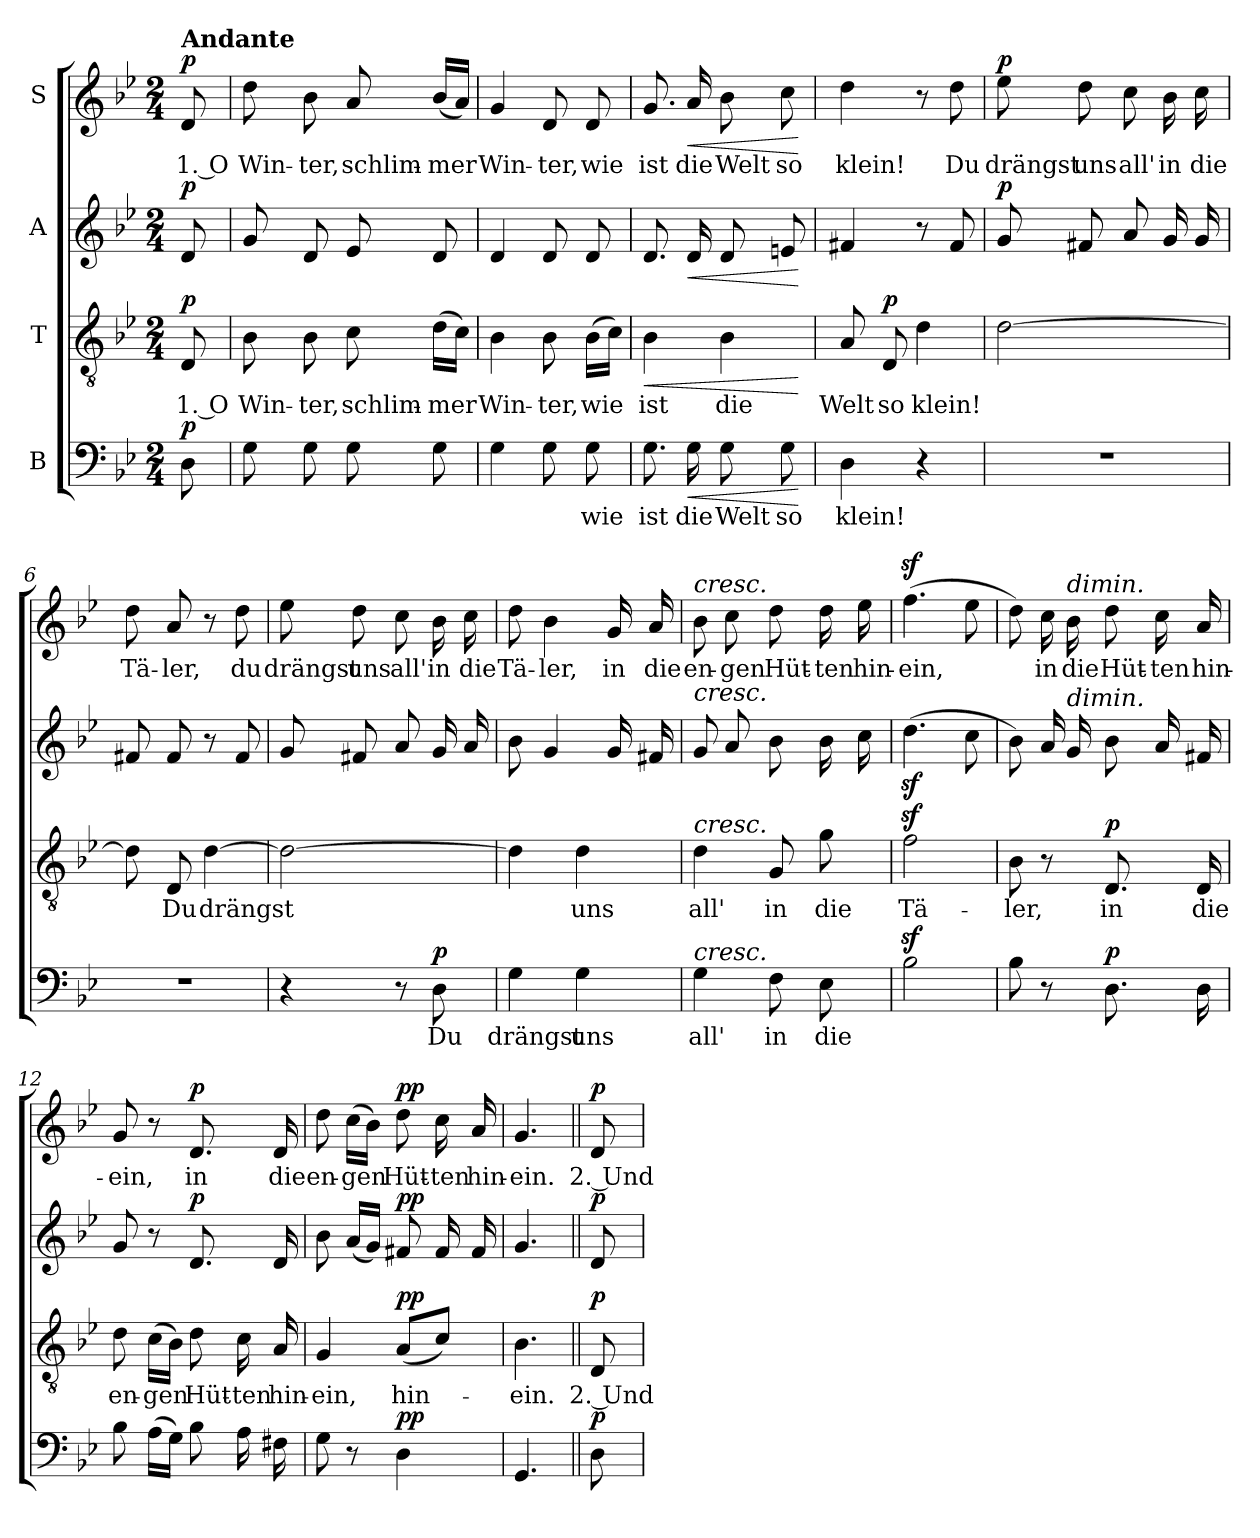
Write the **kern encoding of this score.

**kern	**text	**dynam	**kern	**text	**dynam	**kern	**dynam	**kern	**text	**dynam
*part4	*part4	*part4	*part3	*part3	*part3	*part2	*part2	*part1	*part1	*part1
*staff4	*staff4	*staff4	*staff3	*staff3	*staff3	*staff2	*staff2	*staff1	*staff1	*staff1
*I"B	*	*	*I"T	*	*	*I"A	*	*I"S	*	*
*clefF4	*	*	*clefGv2	*	*	*clefG2	*	*clefG2	*	*
*k[b-e-]	*	*	*k[b-e-]	*	*	*k[b-e-]	*	*k[b-e-]	*	*
*M2/4	*	*	*M2/4	*	*	*M2/4	*	*M2/4	*	*
=	=	=	=	=	=	=	=	=	=	=
!	!	!	!	!	!	!	!	!LO:TX:a:B:t=Andante	!	!
!	!	!LO:DY:a	!	!	!LO:DY:a	!	!LO:DY:a	!	!	!LO:DY:a
8D\	.	p	8D/	1. O	p	8d/	p	8d/	1. O	p
=1	=1	=1	=1	=1	=1	=1	=1	=1	=1	=1
8G\	.	.	8B-\	Win-	.	8g/	.	8dd\	Win-	.
8G\	.	.	8B-\	-ter,	.	8d/	.	8b-\	-ter,	.
8G\	.	.	8c\	schlim-	.	8e-/	.	8a/	schlim-	.
8G\	.	.	(16d\LL	-mer	.	8d/	.	(16b-/LL	-mer	.
.	.	.	16c\JJ)	.	.	.	.	16a/JJ)	.	.
=2	=2	=2	=2	=2	=2	=2	=2	=2	=2	=2
4G\	.	.	4B-\	Win-	.	4d/	.	4g/	Win-	.
8G\	.	.	8B-\	-ter,	.	8d/	.	8d/	-ter,	.
8G\	wie	.	(16B-\LL	wie	.	8d/	.	8d/	wie	.
.	.	.	16c\JJ)	.	.	.	.	.	.	.
=3	=3	=3	=3	=3	=3	=3	=3	=3	=3	=3
!	!	!	!	!	!LO:HP:b	!	!	!	!	!
8.G\	ist	.	4B-\	ist	<	8.d/	.	8.g/	ist	.
!	!	!LO:HP:b	!	!	!	!	!LO:HP:b	!	!	!LO:HP:b
16G\	die	<	.	.	.	16d/	<	16a/	die	<
8G\	Welt	.	4B-\	die	.	8d/	.	8b-\	Welt	.
8G\	so	.	.	.	.	8en/	.	8cc\	so	.
.	.	[	.	.	[	.	[	.	.	[
=4	=4	=4	=4	=4	=4	=4	=4	=4	=4	=4
4D\	klein!	.	8A/	Welt	.	4f#X/	.	4dd\	klein!	.
!	!	!	!	!	!LO:DY:a	!	!	!	!	!
.	.	.	8D/	so	p	.	.	.	.	.
4r	.	.	4d\	klein!	.	8r	.	8r	.	.
.	.	.	.	.	.	8f#/	.	8dd\	Du	.
!!LO:LB:g=z
=5	=5	=5	=5	=5	=5	=5	=5	=5	=5	=5
!	!	!	!	!	!	!	!LO:DY:a	!	!	!LO:DY:a
2r	.	.	[2d\	.	.	8g/	p	8ee-\	drängst	p
.	.	.	.	.	.	8f#X/	.	8dd\	uns	.
.	.	.	.	.	.	8a/	.	8cc\	all'	.
.	.	.	.	.	.	16g/	.	16b-\	in	.
.	.	.	.	.	.	16g/	.	16cc\	die	.
=6	=6	=6	=6	=6	=6	=6	=6	=6	=6	=6
2r	.	.	8d\]	.	.	8f#X/	.	8dd\	Tä-	.
.	.	.	8D/	Du	.	8f#/	.	8a/	-ler,	.
.	.	.	[4d\	drängst	.	8r	.	8r	.	.
.	.	.	.	.	.	8f#/	.	8dd\	du	.
=7	=7	=7	=7	=7	=7	=7	=7	=7	=7	=7
4r	.	.	2d\_	.	.	8g/	.	8ee-\	drängst	.
.	.	.	.	.	.	8f#X/	.	8dd\	uns	.
8r	.	.	.	.	.	8a/	.	8cc\	all'	.
!	!	!LO:DY:a	!	!	!	!	!	!	!	!
8D\	Du	p	.	.	.	16g/	.	16b-\	in	.
.	.	.	.	.	.	16a/	.	16cc\	die	.
=8	=8	=8	=8	=8	=8	=8	=8	=8	=8	=8
4G\	drängst	.	4d\]	.	.	8b-\	.	8dd\	Tä-	.
.	.	.	.	.	.	4g/	.	4b-\	-ler,	.
4G\	uns	.	4d\	uns	.	.	.	.	.	.
.	.	.	.	.	.	16g/	.	16g/	in	.
.	.	.	.	.	.	16f#X/	.	16a/	die	.
!!LO:LB:g=z
=9	=9	=9	=9	=9	=9	=9	=9	=9	=9	=9
!	!	!	!	!	!	!	!	!LO:TX:a:i:t=cresc.	!	!
!	!	!	!	!	!	!LO:TX:a:i:t=cresc.	!	!	!	!
!	!	!	!LO:TX:a:i:t=cresc.	!	!	!	!	!	!	!
!LO:TX:a:i:t=cresc.	!	!	!	!	!	!	!	!	!	!
4G\	all'	.	4d\	all'	.	8g/	.	8b-\	en-	.
.	.	.	.	.	.	8a/	.	8cc\	-gen	.
8F\	in	.	8G/	in	.	8b-\	.	8dd\	Hüt-	.
8E-\	die	.	8g\	die	.	16b-\	.	16dd\	-ten	.
.	.	.	.	.	.	16cc\	.	16ee-\	hin-	.
=10	=10	=10	=10	=10	=10	=10	=10	=10	=10	=10
2B-z>\	.	.	2fz>\	Tä-	.	(4.ddz>\	.	(4.ffz>\	-ein,	.
.	.	.	.	.	.	8cc\	.	8ee-\	.	.
=11	=11	=11	=11	=11	=11	=11	=11	=11	=11	=11
8B-\	.	.	8B-\	-ler,	.	8b-\)	.	8dd\)	.	.
8r	.	.	8r	.	.	16a/	.	16cc\	in	.
!	!	!	!	!	!	!	!	!LO:TX:a:i:t=dimin.	!	!
!	!	!	!	!	!	!LO:TX:a:i:t=dimin.	!	!	!	!
.	.	.	.	.	.	16g/	.	16b-\	die	.
!	!	!LO:DY:a	!	!	!LO:DY:a	!	!	!	!	!
8.D\	.	p	8.D/	in	p	8b-\	.	8dd\	Hüt-	.
.	.	.	.	.	.	16a/	.	16cc\	-ten	.
16D\	.	.	16D/	die	.	16f#X/	.	16a/	hin-	.
=12	=12	=12	=12	=12	=12	=12	=12	=12	=12	=12
8B-\	.	.	8d\	en-	.	8g/	.	8g/	-ein,	.
(16A\LL	.	.	(16c\LL	-gen	.	8r	.	8r	.	.
16G\JJ)	.	.	16B-\JJ)	.	.	.	.	.	.	.
!	!	!	!	!	!	!	!LO:DY:a	!	!	!LO:DY:a
8B-\	.	.	8d\	Hüt-	.	8.d/	p	8.d/	in	p
16A\	.	.	16c\	-ten	.	.	.	.	.	.
16F#X\	.	.	16A/	hin-	.	16d/	.	16d/	die	.
!!LO:PB:g=z
=13	=13	=13	=13	=13	=13	=13	=13	=13	=13	=13
8G\	.	.	4G/	-ein,	.	8b-\	.	8dd\	en-	.
8r	.	.	.	.	.	(16a/LL	.	(16cc\LL	-gen	.
.	.	.	.	.	.	16g/JJ)	.	16b-\JJ)	.	.
!	!	!LO:DY:a	!	!	!LO:DY:a	!	!LO:DY:a	!	!	!LO:DY:a
4D\	.	pp	(8A/L	hin-	pp	8f#X/	pp	8dd\	Hüt-	pp
.	.	.	8c/J)	.	.	16f#/	.	16cc\	-ten	.
.	.	.	.	.	.	16f#/	.	16a/	hin-	.
=14	=14	=14	=14	=14	=14	=14	=14	=14	=14	=14
4.GG/	.	.	4.B-\	-ein.	.	4.g/	.	4.g/	-ein.	.
=14X1||	=14X1||	=14X1||	=14X1||	=14X1||	=14X1||	=14X1||	=14X1||	=14X1||	=14X1||	=14X1||
!	!	!LO:DY:a	!	!	!LO:DY:a	!	!LO:DY:a	!	!	!LO:DY:a
8D\	.	p	8D/	2. Und	p	8d/	p	8d/	2. Und	p
=	=	=	=	=	=	=	=	=	=	=
*-	*-	*-	*-	*-	*-	*-	*-	*-	*-	*-
